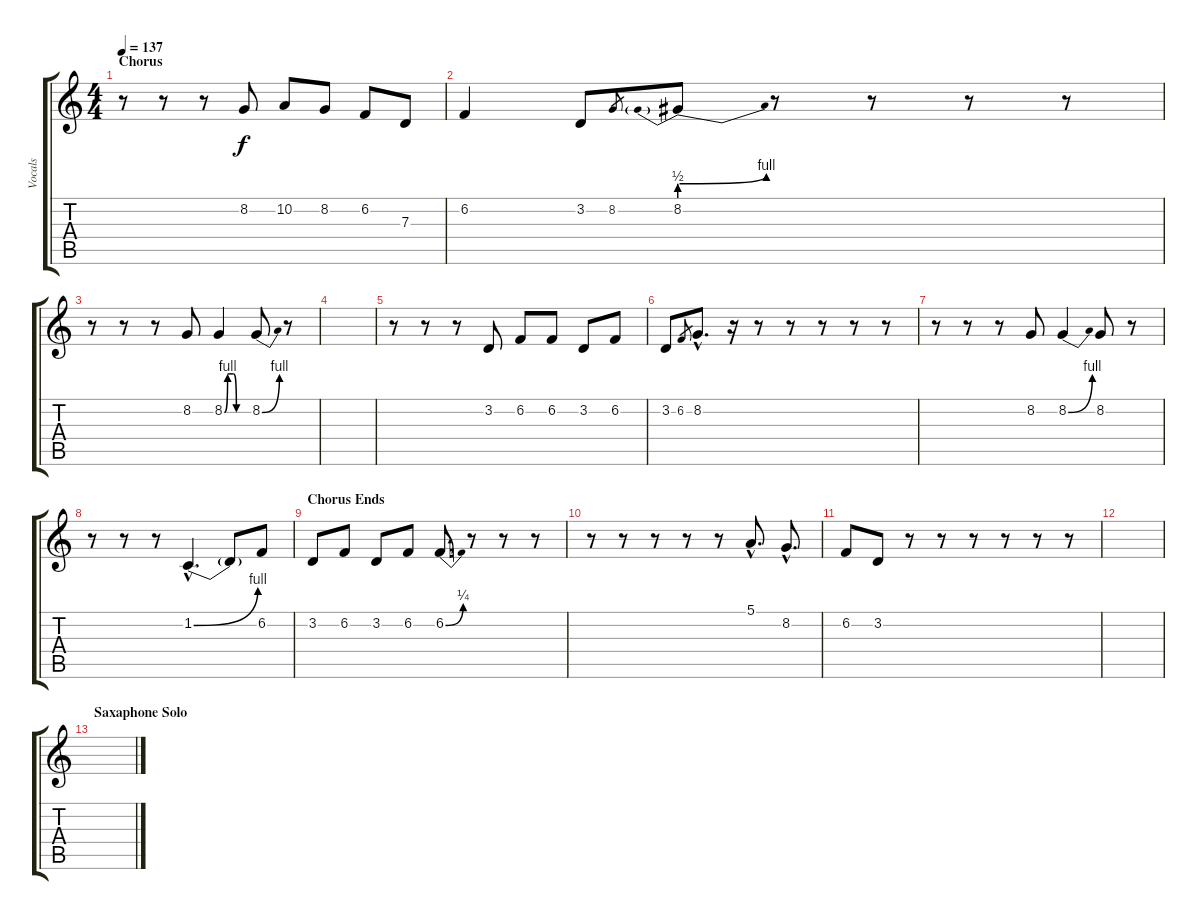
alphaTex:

\track ("Vocals" "Vocals") {instrument cello}
\staff {score tabs}
\tuning (E4 B3 G3 D3 A2 E2) {hide}
\ts (4 4)
\section ("" "Chorus")
\tempo 137
\clef g2
\ks c
r.8{dy f} r.8 r.8 8.2.8 10.2.8 8.2.8 6.2.8 7.3.8 |
6.2.4 3.2.8 8.2.8{gr} 8.2{be (prebendbend 0 2 60 4)}.8 r.8 r.8 r.8 r.8 |
r.8 r.8 r.8 8.2.8 8.2{be (custom 0 0 8 4 23 4 30 0 60 0)}.4 8.2{be (bend 0 0 60 4)}.8 r.8 |
|
r.8 r.8 r.8 3.2.8 6.2.8 6.2.8 3.2.8 6.2.8 |
3.2.8 6.2.8{gr} 8.2{hac}.8{d} r.16 r.8 r.8 r.8 r.8 r.8 |
r.8 r.8 r.8 8.2.8 8.2{be (bend 0 0 60 4)}.4 8.2.8 r.8 |
r.8 r.8 r.8 1.2{be (bend 0 0 60 4) hac}.4{d} 1.2{t}.8 6.2.8 |
\section ("" "Chorus Ends")
3.2.8 6.2.8 3.2.8 6.2.8 6.2{be (bend 0 0 60 1)}.8 r.8 r.8 r.8 |
r.8 r.8 r.8 r.8 r.8 5.1{hac}.8{d} 8.2{hac}.8{d} |
6.2.8 3.2.8 r.8 r.8 r.8 r.8 r.8 r.8 |
|
\section ("" "Saxaphone Solo")
